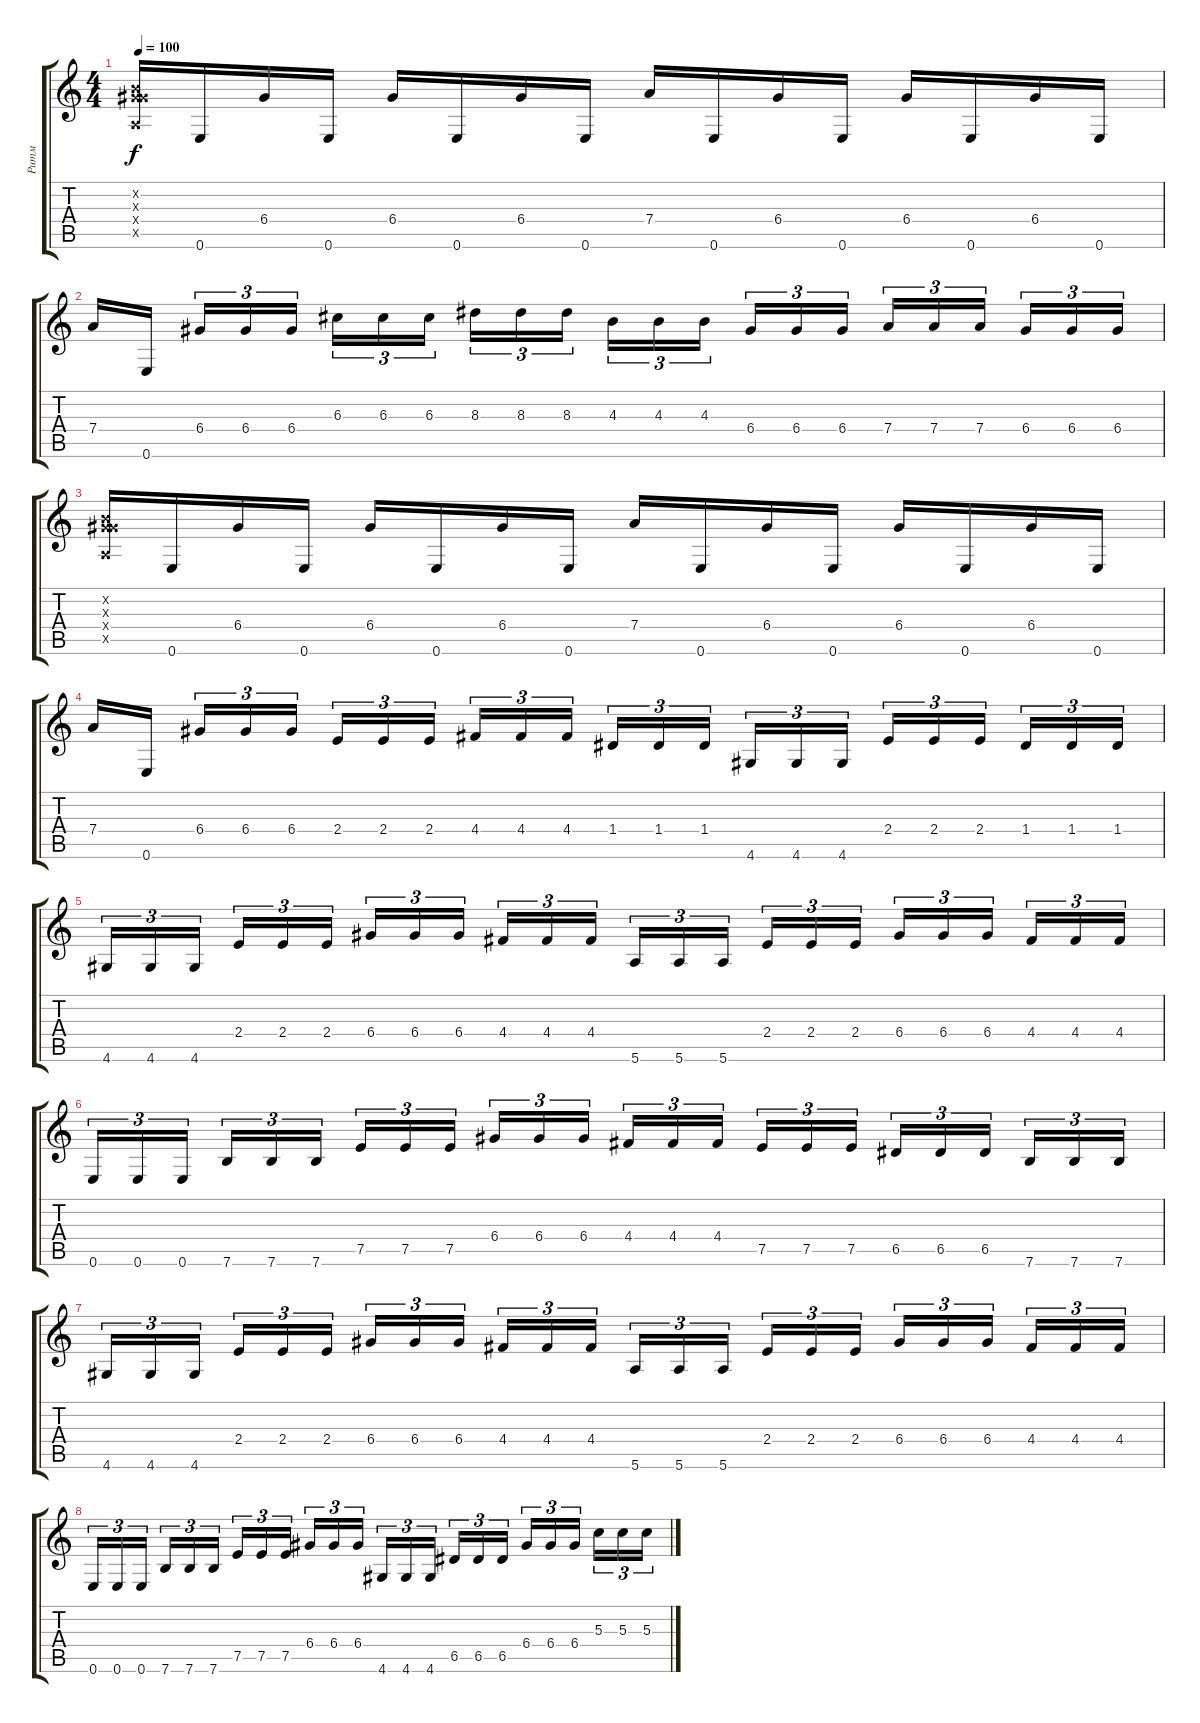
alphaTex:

\track ("Ритм" "Ритм") {instrument overdrivenguitar}
\staff {score tabs}
\tuning (E4 B3 G3 D3 A2 E2) {hide}
\ts (4 4)
\tempo 100
\clef g2
\ks c
(0.2{x} 0.3{x} 6.4{x} 0.5{x}).16{dy f} 0.6.16 6.4.16 0.6.16 6.4.16 0.6.16 6.4.16 0.6.16 7.4.16 0.6.16 6.4.16 0.6.16 6.4.16 0.6.16 6.4.16 0.6.16 |
7.4.16 0.6.16{beam splitsecondary} 6.4.16{tu (3 2)} 6.4.16{tu (3 2)} 6.4.16{tu (3 2)} 6.3.16{tu (3 2)} 6.3.16{tu (3 2)} 6.3.16{tu (3 2) beam splitsecondary} 8.3.16{tu (3 2)} 8.3.16{tu (3 2)} 8.3.16{tu (3 2)} 4.3.16{tu (3 2)} 4.3.16{tu (3 2)} 4.3.16{tu (3 2) beam splitsecondary} 6.4.16{tu (3 2)} 6.4.16{tu (3 2)} 6.4.16{tu (3 2)} 7.4.16{tu (3 2)} 7.4.16{tu (3 2)} 7.4.16{tu (3 2) beam splitsecondary} 6.4.16{tu (3 2)} 6.4.16{tu (3 2)} 6.4.16{tu (3 2)} |
(0.2{x} 0.3{x} 6.4{x} 0.5{x}).16 0.6.16 6.4.16 0.6.16 6.4.16 0.6.16 6.4.16 0.6.16 7.4.16 0.6.16 6.4.16 0.6.16 6.4.16 0.6.16 6.4.16 0.6.16 |
7.4.16 0.6.16{beam splitsecondary} 6.4.16{tu (3 2)} 6.4.16{tu (3 2)} 6.4.16{tu (3 2)} 2.4.16{tu (3 2)} 2.4.16{tu (3 2)} 2.4.16{tu (3 2) beam splitsecondary} 4.4.16{tu (3 2)} 4.4.16{tu (3 2)} 4.4.16{tu (3 2)} 1.4.16{tu (3 2)} 1.4.16{tu (3 2)} 1.4.16{tu (3 2) beam splitsecondary} 4.6.16{tu (3 2)} 4.6.16{tu (3 2)} 4.6.16{tu (3 2)} 2.4.16{tu (3 2)} 2.4.16{tu (3 2)} 2.4.16{tu (3 2) beam splitsecondary} 1.4.16{tu (3 2)} 1.4.16{tu (3 2)} 1.4.16{tu (3 2)} |
4.6.16{tu (3 2)} 4.6.16{tu (3 2)} 4.6.16{tu (3 2) beam splitsecondary} 2.4.16{tu (3 2)} 2.4.16{tu (3 2)} 2.4.16{tu (3 2)} 6.4.16{tu (3 2)} 6.4.16{tu (3 2)} 6.4.16{tu (3 2) beam splitsecondary} 4.4.16{tu (3 2)} 4.4.16{tu (3 2)} 4.4.16{tu (3 2)} 5.6.16{tu (3 2)} 5.6.16{tu (3 2)} 5.6.16{tu (3 2) beam splitsecondary} 2.4.16{tu (3 2)} 2.4.16{tu (3 2)} 2.4.16{tu (3 2)} 6.4.16{tu (3 2)} 6.4.16{tu (3 2)} 6.4.16{tu (3 2) beam splitsecondary} 4.4.16{tu (3 2)} 4.4.16{tu (3 2)} 4.4.16{tu (3 2)} |
0.6.16{tu (3 2)} 0.6.16{tu (3 2)} 0.6.16{tu (3 2) beam splitsecondary} 7.6.16{tu (3 2)} 7.6.16{tu (3 2)} 7.6.16{tu (3 2)} 7.5.16{tu (3 2)} 7.5.16{tu (3 2)} 7.5.16{tu (3 2) beam splitsecondary} 6.4.16{tu (3 2)} 6.4.16{tu (3 2)} 6.4.16{tu (3 2)} 4.4.16{tu (3 2)} 4.4.16{tu (3 2)} 4.4.16{tu (3 2) beam splitsecondary} 7.5.16{tu (3 2)} 7.5.16{tu (3 2)} 7.5.16{tu (3 2)} 6.5.16{tu (3 2)} 6.5.16{tu (3 2)} 6.5.16{tu (3 2) beam splitsecondary} 7.6.16{tu (3 2)} 7.6.16{tu (3 2)} 7.6.16{tu (3 2)} |
4.6.16{tu (3 2)} 4.6.16{tu (3 2)} 4.6.16{tu (3 2) beam splitsecondary} 2.4.16{tu (3 2)} 2.4.16{tu (3 2)} 2.4.16{tu (3 2)} 6.4.16{tu (3 2)} 6.4.16{tu (3 2)} 6.4.16{tu (3 2) beam splitsecondary} 4.4.16{tu (3 2)} 4.4.16{tu (3 2)} 4.4.16{tu (3 2)} 5.6.16{tu (3 2)} 5.6.16{tu (3 2)} 5.6.16{tu (3 2) beam splitsecondary} 2.4.16{tu (3 2)} 2.4.16{tu (3 2)} 2.4.16{tu (3 2)} 6.4.16{tu (3 2)} 6.4.16{tu (3 2)} 6.4.16{tu (3 2) beam splitsecondary} 4.4.16{tu (3 2)} 4.4.16{tu (3 2)} 4.4.16{tu (3 2)} |
0.6.16{tu (3 2)} 0.6.16{tu (3 2)} 0.6.16{tu (3 2) beam splitsecondary} 7.6.16{tu (3 2)} 7.6.16{tu (3 2)} 7.6.16{tu (3 2)} 7.5.16{tu (3 2)} 7.5.16{tu (3 2)} 7.5.16{tu (3 2) beam splitsecondary} 6.4.16{tu (3 2)} 6.4.16{tu (3 2)} 6.4.16{tu (3 2)} 4.6.16{tu (3 2)} 4.6.16{tu (3 2)} 4.6.16{tu (3 2) beam splitsecondary} 6.5.16{tu (3 2)} 6.5.16{tu (3 2)} 6.5.16{tu (3 2)} 6.4.16{tu (3 2)} 6.4.16{tu (3 2)} 6.4.16{tu (3 2) beam splitsecondary} 5.3.16{tu (3 2)} 5.3.16{tu (3 2)} 5.3.16{tu (3 2)}
